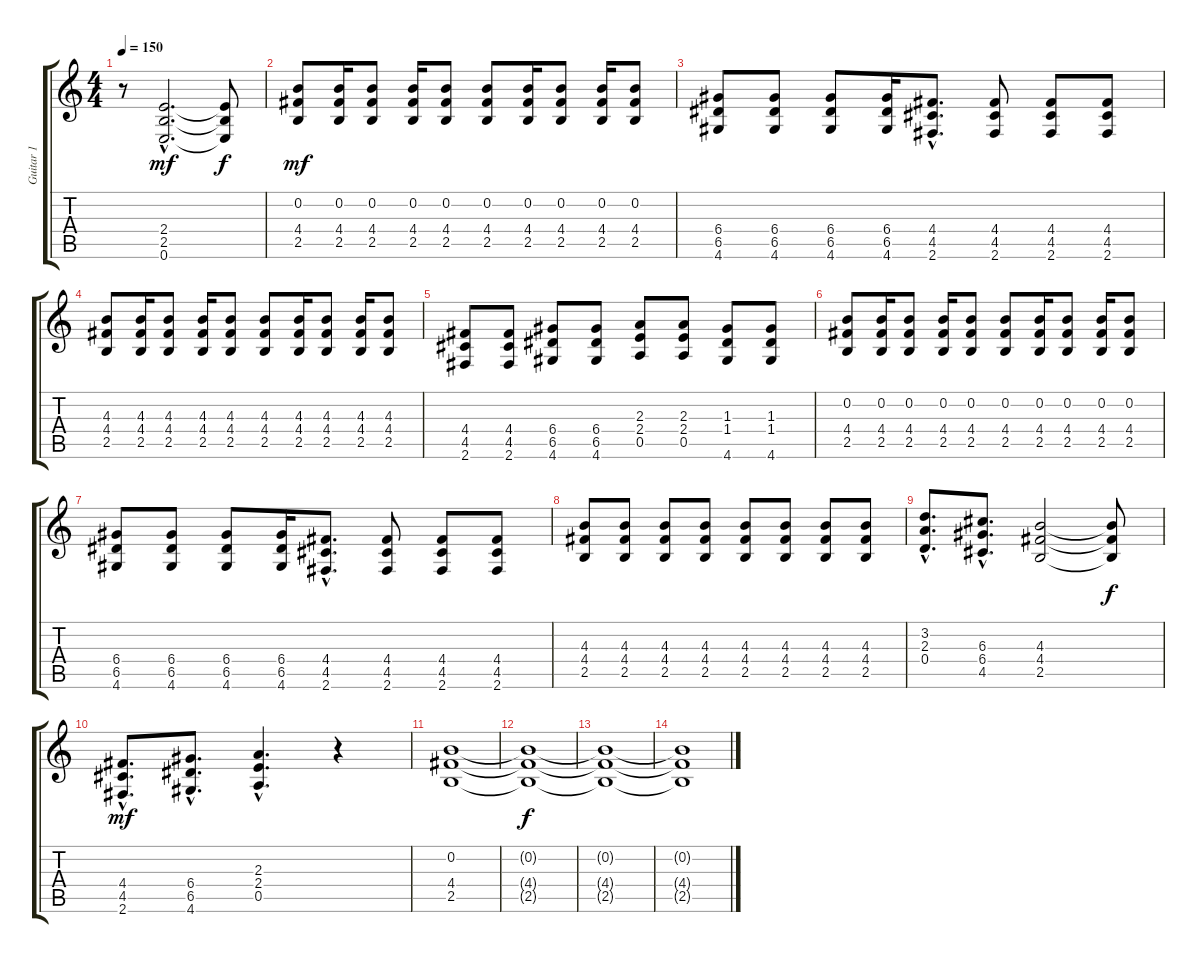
\track ("Guitar 1" "Guitar 1") {instrument distortionguitar}
\staff {score tabs}
\tuning (E4 B3 G3 D3 A2 E2) {hide}
\ts (4 4)
\tempo 150
\clef g2
\ks c
r.8{dy mf} (2.4{hac} 2.5{hac} 0.6{hac}).2{d} (2.4{t} 2.5{t} 0.6{t}).8{dy f} |
(0.2 4.4 2.5).8{dy mf} (0.2 4.4 2.5).16 (0.2 4.4 2.5).8 (0.2 4.4 2.5).16 (0.2 4.4 2.5).8 (0.2 4.4 2.5).8 (0.2 4.4 2.5).16 (0.2 4.4 2.5).8 (0.2 4.4 2.5).16 (0.2 4.4 2.5).8 |
(6.4 6.5 4.6).8 (6.4 6.5 4.6).8 (6.4 6.5 4.6).8 (6.4 6.5 4.6).16 (4.4{hac} 4.5{hac} 2.6{hac}).8{d} (4.4 4.5 2.6).8 (4.4 4.5 2.6).8 (4.4 4.5 2.6).8 |
(4.3 4.4 2.5).8 (4.3 4.4 2.5).16 (4.3 4.4 2.5).8 (4.3 4.4 2.5).16 (4.3 4.4 2.5).8 (4.3 4.4 2.5).8 (4.3 4.4 2.5).16 (4.3 4.4 2.5).8 (4.3 4.4 2.5).16 (4.3 4.4 2.5).8 |
(4.4 4.5 2.6).8 (4.4 4.5 2.6).8 (6.4 6.5 4.6).8 (6.4 6.5 4.6).8 (2.3 2.4 0.5).8 (2.3 2.4 0.5).8 (1.3 1.4 4.6).8 (1.3 1.4 4.6).8 |
(0.2 4.4 2.5).8 (0.2 4.4 2.5).16 (0.2 4.4 2.5).8 (0.2 4.4 2.5).16 (0.2 4.4 2.5).8 (0.2 4.4 2.5).8 (0.2 4.4 2.5).16 (0.2 4.4 2.5).8 (0.2 4.4 2.5).16 (0.2 4.4 2.5).8 |
(6.4 6.5 4.6).8 (6.4 6.5 4.6).8 (6.4 6.5 4.6).8 (6.4 6.5 4.6).16 (4.4{hac} 4.5{hac} 2.6{hac}).8{d} (4.4 4.5 2.6).8 (4.4 4.5 2.6).8 (4.4 4.5 2.6).8 |
(4.3 4.4 2.5).8 (4.3 4.4 2.5).8 (4.3 4.4 2.5).8 (4.3 4.4 2.5).8 (4.3 4.4 2.5).8 (4.3 4.4 2.5).8 (4.3 4.4 2.5).8 (4.3 4.4 2.5).8 |
(3.2{hac} 2.3{hac} 0.4{hac}).8{d} (6.3{hac} 6.4{hac} 4.5{hac}).8{d} (4.3 4.4 2.5).2 (4.3{t} 4.4{t} 2.5{t}).8{dy f} |
(4.4{hac} 4.5{hac} 2.6{hac}).8{d dy mf} (6.4{hac} 6.5{hac} 4.6{hac}).8{d} (2.3{hac} 2.4{hac} 0.5{hac}).4{d} r.4 |
(0.2 4.4 2.5).1 |
(0.2{t} 4.4{t} 2.5{t}).1{dy f} |
(0.2{t} 4.4{t} 2.5{t}).1 |
(0.2{t} 4.4{t} 2.5{t}).1
